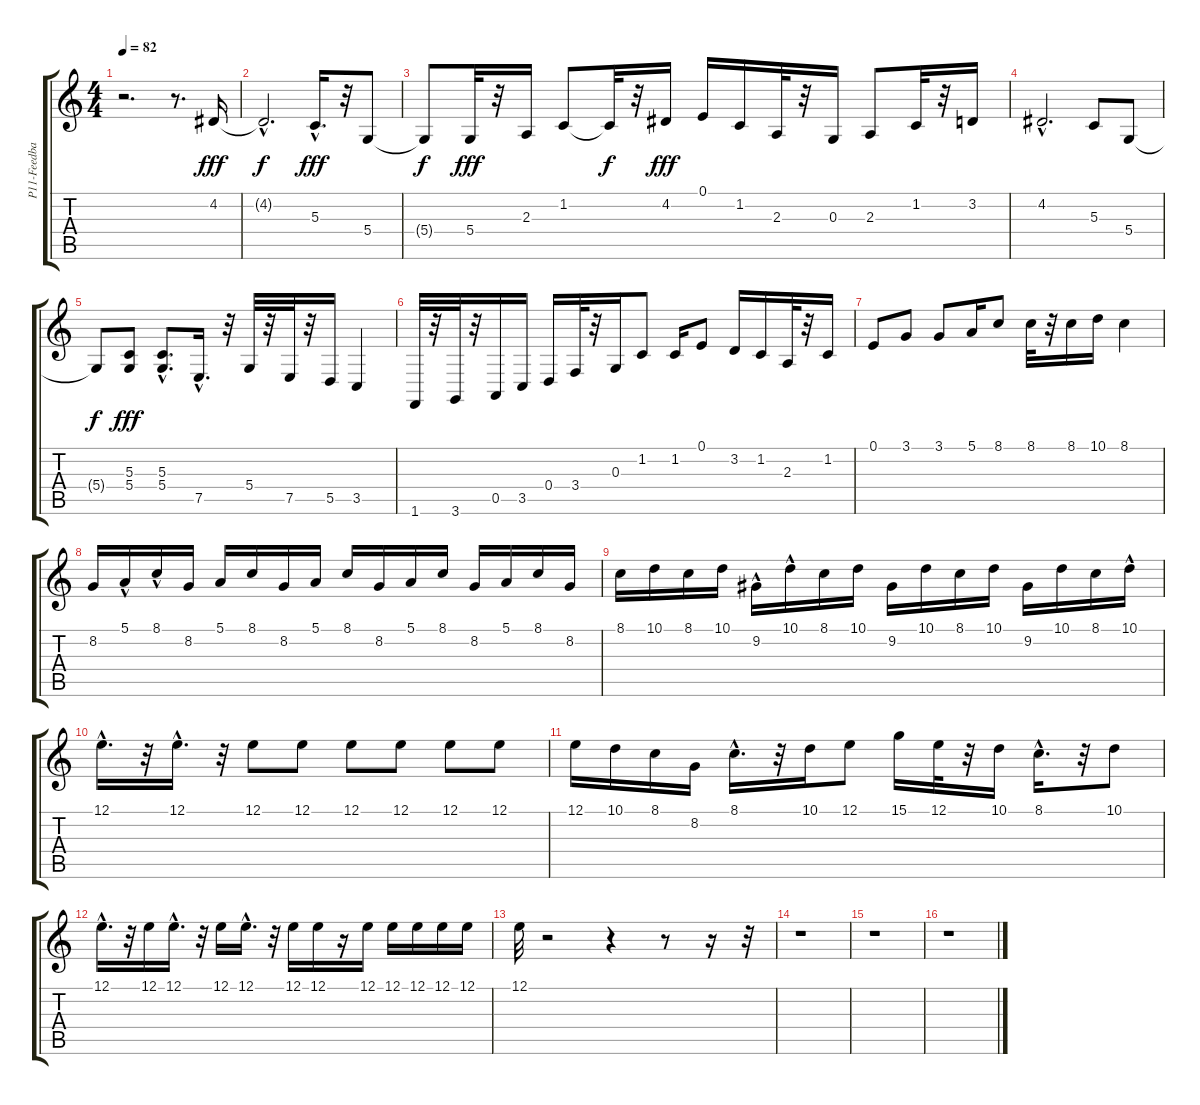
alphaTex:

\track ("P11-Feedback Guitar" "P11-Feedba") {instrument lead5charang}
\staff {score tabs}
\tuning (E4 B3 G3 D3 A2 E2) {hide}
\ts (4 4)
\tempo 82
\clef g2
\ks c
r.2{d dy f} r.8{d} 4.2.16{dy fff} |
4.2{hac t}.2{d dy f} 5.3{hac}.16{d dy fff} r.32 5.4.8 |
5.4{t}.8{dy f} 5.4.32{dy fff} r.32 2.3.16 1.2.8 1.2{t}.32{dy f} r.32 4.2.16{dy fff} 0.1.16 1.2.16 2.3.32 r.32 0.3.16 2.3.8 1.2.32 r.32 3.2.16 |
4.2{hac}.2{d} 5.3.8 5.4.8 |
5.4{t}.8{dy f} (5.3 5.4).8{dy fff} (5.3{hac} 5.4{hac}).8{d} 7.5{hac}.16{d} r.32 5.4.32 r.32 7.5.32 r.32 5.5.16 3.5.4 |
1.6.32 r.32 3.6.32 r.32 0.5.16 3.5.16 0.4.16 3.4.32 r.32 0.3.16 1.2.8 1.2.16 0.1.8 3.2.16 1.2.16 2.3.32 r.32 1.2.16 |
0.1.8 3.1.8 3.1.8 5.1.16 8.1.8 8.1.32 r.32 8.1.16 10.1.16 8.1.4 |
8.2.16 5.1{hac}.16 8.1{hac}.16 8.2.16 5.1.16 8.1.16 8.2.16 5.1.16 8.1.16 8.2.16 5.1.16 8.1.16 8.2.16 5.1.16 8.1.16 8.2.16 |
8.1.16 10.1.16 8.1.16 10.1.16 9.2{hac}.16 10.1{hac}.16 8.1.16 10.1.16 9.2.16 10.1.16 8.1.16 10.1.16 9.2.16 10.1.16 8.1.16 10.1{hac}.16 |
12.1{hac}.16{d} r.32 12.1{hac}.16{d} r.32 12.1.8 12.1.8 12.1.8 12.1.8 12.1.8 12.1.8 |
12.1.16 10.1.16 8.1.16 8.2.16 8.1{hac}.16{d} r.32 10.1.16 12.1.8 15.1.16 12.1.32 r.32 10.1.16 8.1{hac}.16{d} r.32 10.1.8 |
12.1{hac}.16{d} r.32 12.1.16 12.1{hac}.16{d} r.32 12.1.16 12.1{hac}.16{d} r.32 12.1.16 12.1.16 r.16 12.1.16 12.1.16 12.1.16 12.1.16 12.1.16 |
12.1.32 r.2 r.4 r.8 r.16 r.32 |
r.1 |
r.1 |
r.1
